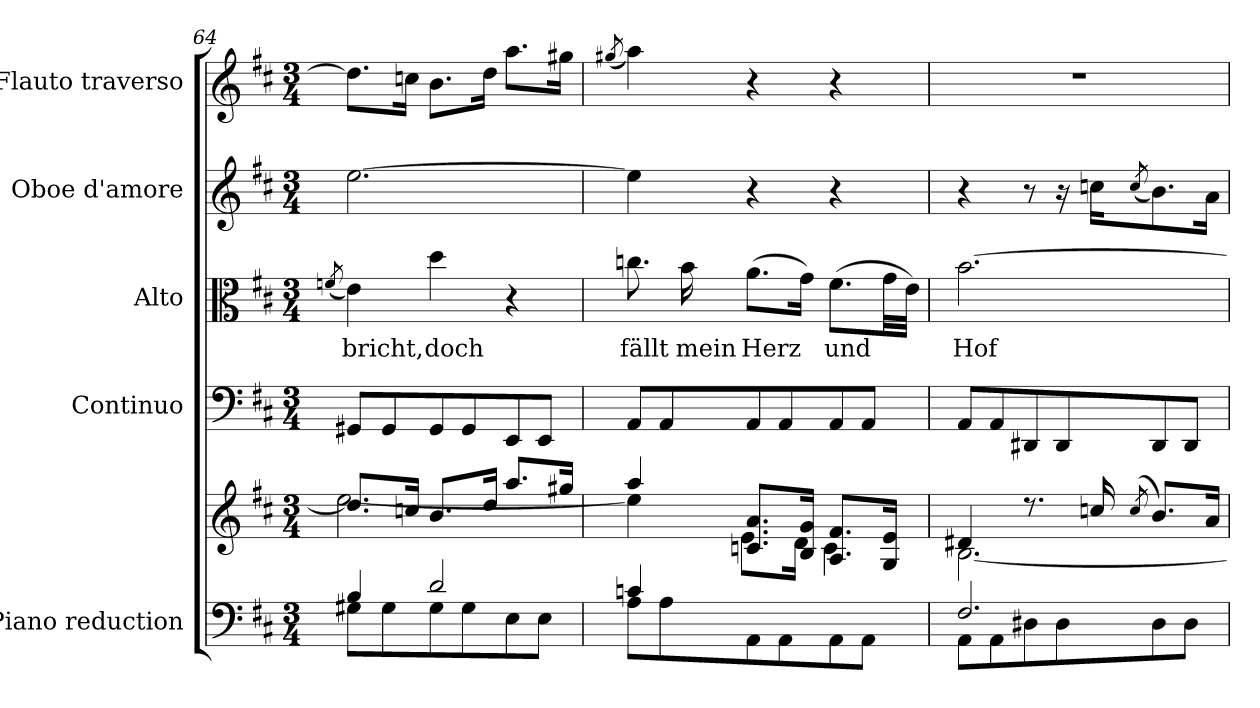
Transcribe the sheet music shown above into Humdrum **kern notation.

**kern	**kern	**kern	**kern	**text	**kern	**kern
*part5	*part5	*part4	*part3	*part3	*part2	*part1
*staff6	*staff5	*staff4	*staff3	*staff3	*staff2	*staff1
*I"Piano reduction	*	*I"Continuo	*I"Alto	*	*I"Oboe d'amore	*I"Flauto traverso
*I'Pno	*	*	*	*	*I'Ob	*I'Fl
*clefF4	*clefG2	*clefF4	*clefC3	*	*clefG2	*clefG2
*k[f#c#]	*k[f#c#]	*k[f#c#]	*k[f#c#]	*	*k[f#c#]	*k[f#c#]
*M3/4	*M3/4	*M3/4	*M3/4	*	*M3/4	*M3/4
=64	=64	=64	=64	=64	=64	=64
.	.	.	(<8qfn/	.	.	.
*^	*^	*	*	*	*	*
!	!	!	!	!	!	!LO:LY:b	!	!
4B/	8G#X\L	8.dd/L]	[2.ee\	8GG#X/L	4e\)	-bricht,	[2.ee\	8.dd\L]
.	8G#\	.	.	8GG#/	.	.	.	.
.	.	16ccn/Jk	.	.	.	.	.	16ccn\Jk
!	!	!	!	!	!	!LO:LY:b	!	!
2d/	8G#\	8.b/L	.	8GG#/	4dd\	doch	.	8.b\L
.	8G#\	.	.	8GG#/	.	.	.	.
.	.	16dd/Jk	.	.	.	.	.	16dd\Jk
.	8E\	8.aa/L	.	8EE/	4r	.	.	8.aa\L
.	8E\J	.	.	8EE/J	.	.	.	.
.	.	16gg#X/Jk	.	.	.	.	.	16gg#X\Jk
=65	=65	=65	=65	=65	=65	=65	=65	=65
.	.	.	.	.	.	.	.	(<8qgg#X/
!	!	!	!	!	!	!LO:LY:b	!	!
4cn/	8A\L	4aa/	4ee\]	8AA/L	8.ccn\	fällt	4ee\]	4aa\)
.	8A\	.	.	8AA/	.	.	.	.
!	!	!	!	!	!	!LO:LY:b	!	!
.	.	.	.	.	16b\	mein	.	.
!	!	!	!	!	!	!LO:LY:b	!	!
4ryy	8AA\	8.cn/ 8.a/L	8.e\L	8AA/	(>8.a\L	Herz	4r	4r
.	8AA\	.	.	8AA/	.	.	.	.
.	.	16B/ 16g/Jk	16d\Jk	.	16g\Jk)	.	.	.
!	!	!	!	!	!	!LO:LY:b	!	!
4ryy	8AA\	8.A/ 8.f#/L	4c\	8AA/	(>8.f#\L	und	4r	4r
.	8AA\J	.	.	8AA/J	.	.	.	.
.	.	16G/ 16e/Jk	.	.	32g\LL	.	.	.
.	.	.	.	.	32e\JJJ)	.	.	.
=66	=66	=66	=66	=66	=66	=66	=66	=66
!	!	!	!	!	!	!LO:LY:b	!	!
2.F#/	8AA\L	4d#X/	[2.B\	8AA/L	[2.b\	Hof-	4r	2.r
.	8AA\	.	.	8AA/	.	.	.	.
.	8D#X\	8.r	.	8DD#X/	.	.	8r	.
.	8D#\	.	.	8DD#/	.	.	16r	.
.	.	16ccn/	.	.	.	.	16ccn\KL	.
.	.	(<8qcc/	.	.	.	.	(<8qcc/	.
.	8D#\	8.b/L)	.	8DD#/	.	.	8.b\)	.
.	8D#\J	.	.	8DD#/J	.	.	.	.
.	.	16a/Jk	.	.	.	.	16a\Jk	.
*v	*v	*	*	*	*	*	*	*
*	*v	*v	*	*	*	*	*
=	=	=	=	=	=	=
*-	*-	*-	*-	*-	*-	*-
